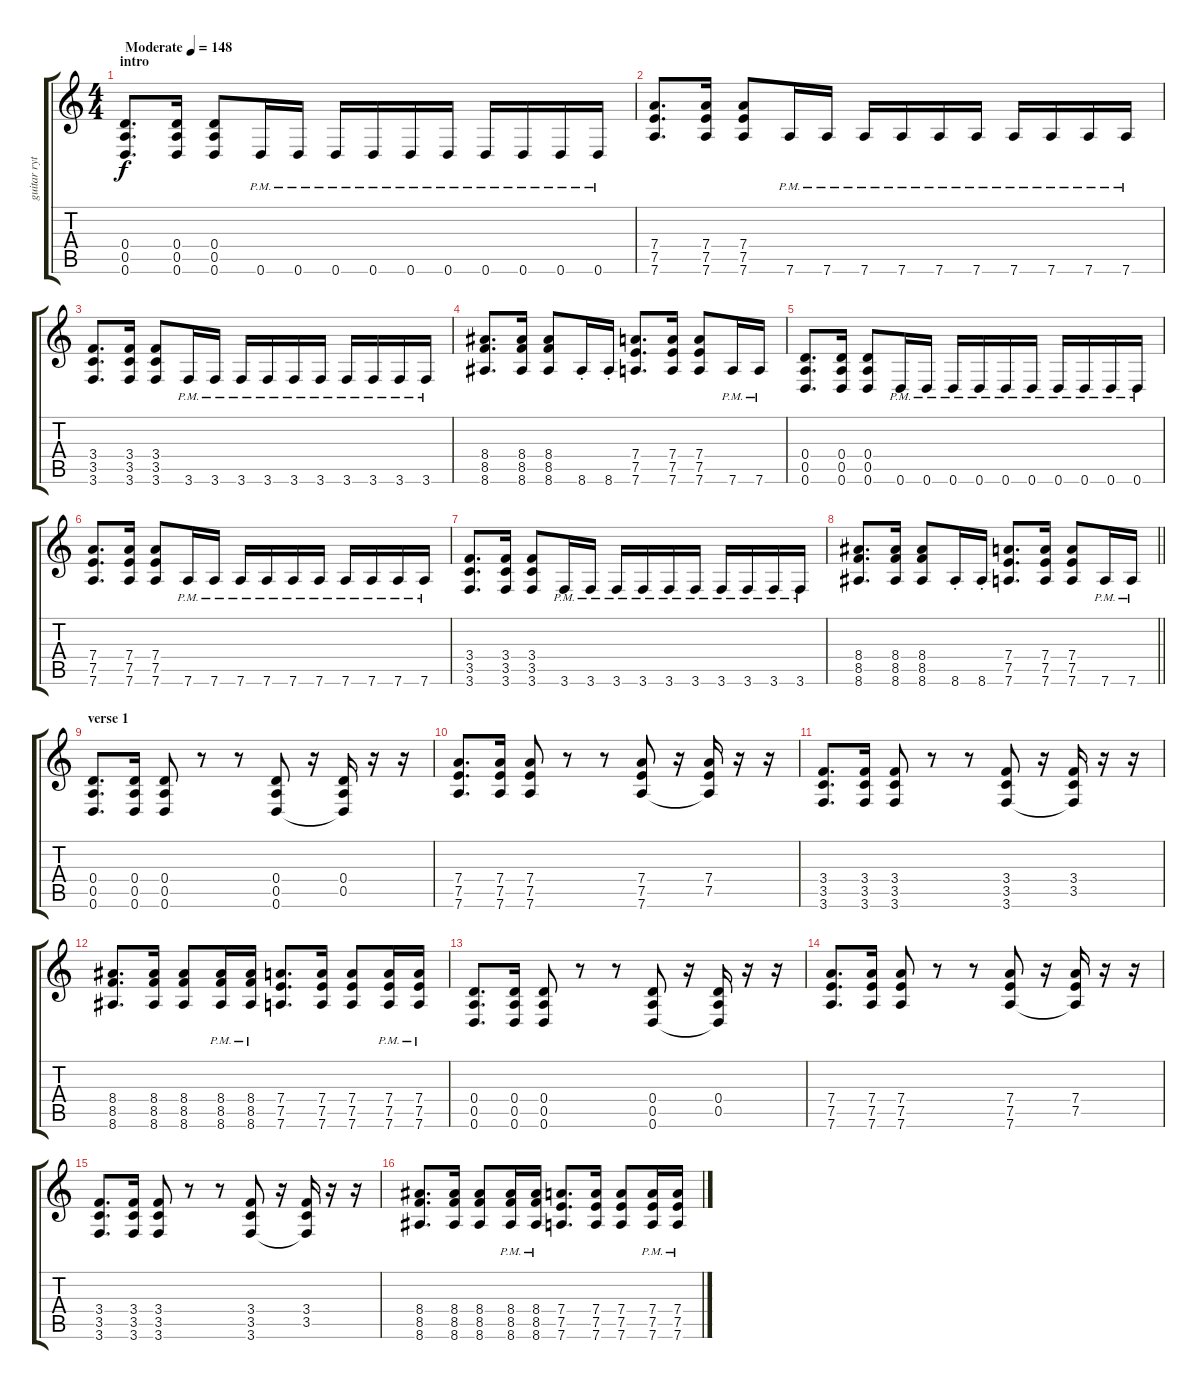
\track ("guitar rythem" "guitar ryt") {instrument overdrivenguitar}
\staff {score tabs}
\tuning (E4 B3 G3 D3 A2 D2) {hide}
\ts (4 4)
\section ("" "intro")
\tempo (148 "Moderate")
\clef g2
\ks c
(0.4 0.5 0.6).8{d dy f instrument overdrivenguitar} (0.4 0.5 0.6).16 (0.4 0.5 0.6).8 0.6{pm}.16 0.6{pm}.16 0.6{pm}.16 0.6{pm}.16 0.6{pm}.16 0.6{pm}.16 0.6{pm}.16 0.6{pm}.16 0.6{pm}.16 0.6{pm}.16 |
(7.4 7.5 7.6).8{d} (7.4 7.5 7.6).16 (7.4 7.5 7.6).8 7.6{pm}.16 7.6{pm}.16 7.6{pm}.16 7.6{pm}.16 7.6{pm}.16 7.6{pm}.16 7.6{pm}.16 7.6{pm}.16 7.6{pm}.16 7.6{pm}.16 |
(3.4 3.5 3.6).8{d} (3.4 3.5 3.6).16 (3.4 3.5 3.6).8 3.6{pm}.16 3.6{pm}.16 3.6{pm}.16 3.6{pm}.16 3.6{pm}.16 3.6{pm}.16 3.6{pm}.16 3.6{pm}.16 3.6{pm}.16 3.6{pm}.16 |
(8.4 8.5 8.6).8{d} (8.4 8.5 8.6).16 (8.4 8.5 8.6).8 8.6{st}.16 8.6{st}.16 (7.4 7.5 7.6).8{d} (7.4 7.5 7.6).16 (7.4 7.5 7.6).8 7.6{pm}.16 7.6{pm}.16 |
(0.4 0.5 0.6).8{d} (0.4 0.5 0.6).16 (0.4 0.5 0.6).8 0.6{pm}.16 0.6{pm}.16 0.6{pm}.16 0.6{pm}.16 0.6{pm}.16 0.6{pm}.16 0.6{pm}.16 0.6{pm}.16 0.6{pm}.16 0.6{pm}.16 |
(7.4 7.5 7.6).8{d} (7.4 7.5 7.6).16 (7.4 7.5 7.6).8 7.6{pm}.16 7.6{pm}.16 7.6{pm}.16 7.6{pm}.16 7.6{pm}.16 7.6{pm}.16 7.6{pm}.16 7.6{pm}.16 7.6{pm}.16 7.6{pm}.16 |
(3.4 3.5 3.6).8{d} (3.4 3.5 3.6).16 (3.4 3.5 3.6).8 3.6{pm}.16 3.6{pm}.16 3.6{pm}.16 3.6{pm}.16 3.6{pm}.16 3.6{pm}.16 3.6{pm}.16 3.6{pm}.16 3.6{pm}.16 3.6{pm}.16 |
\barLineRight lightlight
(8.4 8.5 8.6).8{d} (8.4 8.5 8.6).16 (8.4 8.5 8.6).8 8.6{st}.16 8.6{st}.16 (7.4 7.5 7.6).8{d} (7.4 7.5 7.6).16 (7.4 7.5 7.6).8 7.6{pm}.16 7.6{pm}.16 |
\section ("" "verse 1")
(0.4 0.5 0.6).8{d} (0.4 0.5 0.6).16 (0.4 0.5 0.6).8 r.8 r.8 (0.4 0.5 0.6).8 r.16 (0.4 0.5 0.6{t}).16 r.16 r.16 |
(7.4 7.5 7.6).8{d} (7.4 7.5 7.6).16 (7.4 7.5 7.6).8 r.8 r.8 (7.4 7.5 7.6).8 r.16 (7.4 7.5 7.6{t}).16 r.16 r.16 |
(3.4 3.5 3.6).8{d} (3.4 3.5 3.6).16 (3.4 3.5 3.6).8 r.8 r.8 (3.4 3.5 3.6).8 r.16 (3.4 3.5 3.6{t}).16 r.16 r.16 |
(8.4 8.5 8.6).8{d} (8.4 8.5 8.6).16 (8.4 8.5 8.6).8 (8.4{pm} 8.5{pm} 8.6{pm}).16 (8.4{pm} 8.5{pm} 8.6{pm}).16 (7.4 7.5 7.6).8{d} (7.4 7.5 7.6).16 (7.4 7.5 7.6).8 (7.4{pm} 7.5{pm} 7.6{pm}).16 (7.4{pm} 7.5{pm} 7.6{pm}).16 |
(0.4 0.5 0.6).8{d} (0.4 0.5 0.6).16 (0.4 0.5 0.6).8 r.8 r.8 (0.4 0.5 0.6).8 r.16 (0.4 0.5 0.6{t}).16 r.16 r.16 |
(7.4 7.5 7.6).8{d} (7.4 7.5 7.6).16 (7.4 7.5 7.6).8 r.8 r.8 (7.4 7.5 7.6).8 r.16 (7.4 7.5 7.6{t}).16 r.16 r.16 |
(3.4 3.5 3.6).8{d} (3.4 3.5 3.6).16 (3.4 3.5 3.6).8 r.8 r.8 (3.4 3.5 3.6).8 r.16 (3.4 3.5 3.6{t}).16 r.16 r.16 |
(8.4 8.5 8.6).8{d} (8.4 8.5 8.6).16 (8.4 8.5 8.6).8 (8.4{pm} 8.5{pm} 8.6{pm}).16 (8.4{pm} 8.5{pm} 8.6{pm}).16 (7.4 7.5 7.6).8{d} (7.4 7.5 7.6).16 (7.4 7.5 7.6).8 (7.4{pm} 7.5{pm} 7.6{pm}).16 (7.4{pm} 7.5{pm} 7.6{pm}).16
